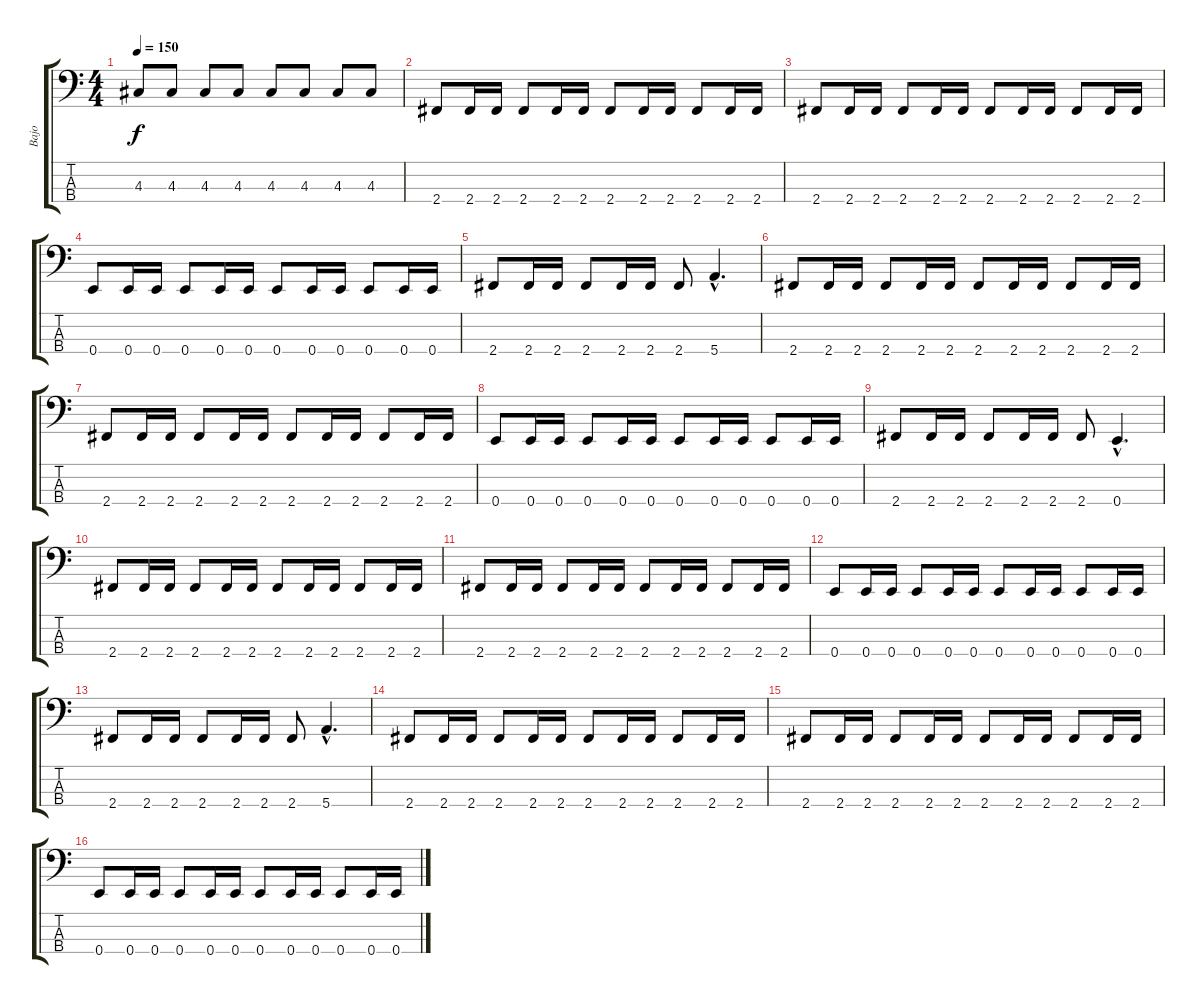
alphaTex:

\track ("Bajo" "Bajo") {instrument electricbassfinger}
\staff {score tabs}
\tuning (G2 D2 A1 E1) {hide}
\ts (4 4)
\tempo 150
\clef f4
\ks c
4.3.8{dy f} 4.3.8 4.3.8 4.3.8 4.3.8 4.3.8 4.3.8 4.3.8 |
2.4.8 2.4.16 2.4.16 2.4.8 2.4.16 2.4.16 2.4.8 2.4.16 2.4.16 2.4.8 2.4.16 2.4.16 |
2.4.8 2.4.16 2.4.16 2.4.8 2.4.16 2.4.16 2.4.8 2.4.16 2.4.16 2.4.8 2.4.16 2.4.16 |
0.4.8 0.4.16 0.4.16 0.4.8 0.4.16 0.4.16 0.4.8 0.4.16 0.4.16 0.4.8 0.4.16 0.4.16 |
2.4.8 2.4.16 2.4.16 2.4.8 2.4.16 2.4.16 2.4.8 5.4{hac}.4{d} |
2.4.8 2.4.16 2.4.16 2.4.8 2.4.16 2.4.16 2.4.8 2.4.16 2.4.16 2.4.8 2.4.16 2.4.16 |
2.4.8 2.4.16 2.4.16 2.4.8 2.4.16 2.4.16 2.4.8 2.4.16 2.4.16 2.4.8 2.4.16 2.4.16 |
0.4.8 0.4.16 0.4.16 0.4.8 0.4.16 0.4.16 0.4.8 0.4.16 0.4.16 0.4.8 0.4.16 0.4.16 |
2.4.8 2.4.16 2.4.16 2.4.8 2.4.16 2.4.16 2.4.8 0.4{hac}.4{d} |
2.4.8 2.4.16 2.4.16 2.4.8 2.4.16 2.4.16 2.4.8 2.4.16 2.4.16 2.4.8 2.4.16 2.4.16 |
2.4.8 2.4.16 2.4.16 2.4.8 2.4.16 2.4.16 2.4.8 2.4.16 2.4.16 2.4.8 2.4.16 2.4.16 |
0.4.8 0.4.16 0.4.16 0.4.8 0.4.16 0.4.16 0.4.8 0.4.16 0.4.16 0.4.8 0.4.16 0.4.16 |
2.4.8 2.4.16 2.4.16 2.4.8 2.4.16 2.4.16 2.4.8 5.4{hac}.4{d} |
2.4.8 2.4.16 2.4.16 2.4.8 2.4.16 2.4.16 2.4.8 2.4.16 2.4.16 2.4.8 2.4.16 2.4.16 |
2.4.8 2.4.16 2.4.16 2.4.8 2.4.16 2.4.16 2.4.8 2.4.16 2.4.16 2.4.8 2.4.16 2.4.16 |
0.4.8 0.4.16 0.4.16 0.4.8 0.4.16 0.4.16 0.4.8 0.4.16 0.4.16 0.4.8 0.4.16 0.4.16
